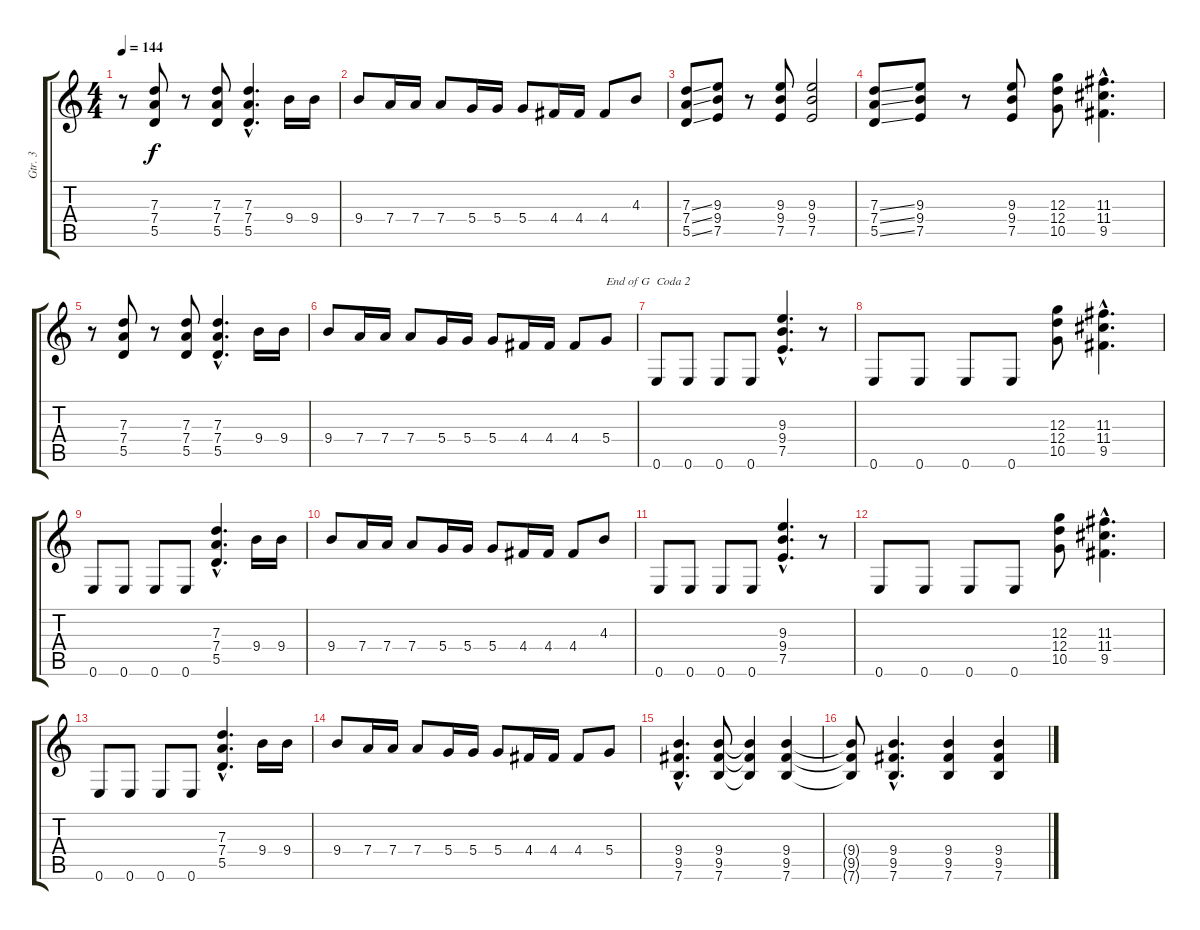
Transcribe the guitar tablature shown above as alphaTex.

\track ("Gtr. 3" "Gtr. 3") {instrument distortionguitar}
\staff {score tabs}
\tuning (E4 B3 G3 D3 A2 E2) {hide}
\ts (4 4)
\tempo 144
\clef g2
\ks c
r.8{dy f} (7.3 7.4 5.5).8 r.8 (7.3 7.4 5.5).8 (7.3{hac} 7.4{hac} 5.5{hac}).4{d} 9.4.16 9.4.16 |
9.4.8 7.4.16 7.4.16 7.4.8 5.4.16 5.4.16 5.4.8 4.4.16 4.4.16 4.4.8 4.3.8 |
(7.3{ss} 7.4{ss} 5.5{ss}).8 (9.3 9.4 7.5).8 r.8 (9.3 9.4 7.5).8 (9.3 9.4 7.5).2 |
(7.3{ss} 7.4{ss} 5.5{ss}).8 (9.3 9.4 7.5).8 r.8 (9.3 9.4 7.5).8 (12.3 12.4 10.5).8 (11.3{hac} 11.4{hac} 9.5{hac}).4{d} |
r.8 (7.3 7.4 5.5).8 r.8 (7.3 7.4 5.5).8 (7.3{hac} 7.4{hac} 5.5{hac}).4{d} 9.4.16 9.4.16 |
9.4.8 7.4.16 7.4.16 7.4.8 5.4.16 5.4.16 5.4.8 4.4.16 4.4.16 4.4.8 5.4.8{txt "End of G"} |
0.6.8{txt "Coda 2"} 0.6.8 0.6.8 0.6.8 (9.3{hac} 9.4{hac} 7.5{hac}).4{d} r.8 |
0.6.8 0.6.8 0.6.8 0.6.8 (12.3 12.4 10.5).8 (11.3{hac} 11.4{hac} 9.5{hac}).4{d} |
0.6.8 0.6.8 0.6.8 0.6.8 (7.3{hac} 7.4{hac} 5.5{hac}).4{d} 9.4.16 9.4.16 |
9.4.8 7.4.16 7.4.16 7.4.8 5.4.16 5.4.16 5.4.8 4.4.16 4.4.16 4.4.8 4.3.8 |
0.6.8 0.6.8 0.6.8 0.6.8 (9.3{hac} 9.4{hac} 7.5{hac}).4{d} r.8 |
0.6.8 0.6.8 0.6.8 0.6.8 (12.3 12.4 10.5).8 (11.3{hac} 11.4{hac} 9.5{hac}).4{d} |
0.6.8 0.6.8 0.6.8 0.6.8 (7.3{hac} 7.4{hac} 5.5{hac}).4{d} 9.4.16 9.4.16 |
9.4.8 7.4.16 7.4.16 7.4.8 5.4.16 5.4.16 5.4.8 4.4.16 4.4.16 4.4.8 5.4.8 |
(9.4{hac} 9.5{hac} 7.6{hac}).4{d} (9.4 9.5 7.6).8 (9.4{t} 9.5{t} 7.6{t}).4 (9.4 9.5 7.6).4 |
(9.4{t} 9.5{t} 7.6{t}).8 (9.4{hac} 9.5{hac} 7.6{hac}).4{d} (9.4 9.5 7.6).4 (9.4 9.5 7.6).4
